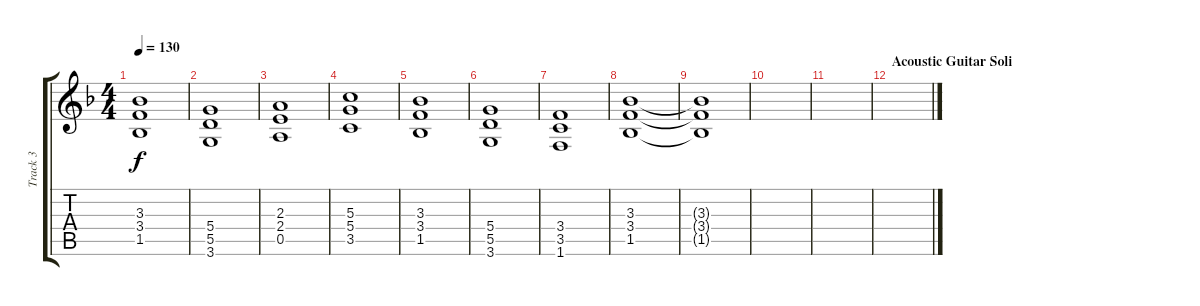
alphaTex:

\track ("Track 3" "Track 3") {instrument distortionguitar}
\staff {score tabs}
\tuning (E4 B3 G3 D3 A2 E2) {hide}
\ts (4 4)
\tempo 130
\clef g2
\ks dminor
(3.3 3.4 1.5).1{dy f} |
(5.4 5.5 3.6).1 |
(2.3 2.4 0.5).1 |
(5.3 5.4 3.5).1 |
(3.3 3.4 1.5).1 |
(5.4 5.5 3.6).1 |
(3.4 3.5 1.6).1 |
(3.3 3.4 1.5).1 |
(3.3{t} 3.4{t} 1.5{t}).1 |
|
|
\section ("" "Acoustic Guitar Soli")
